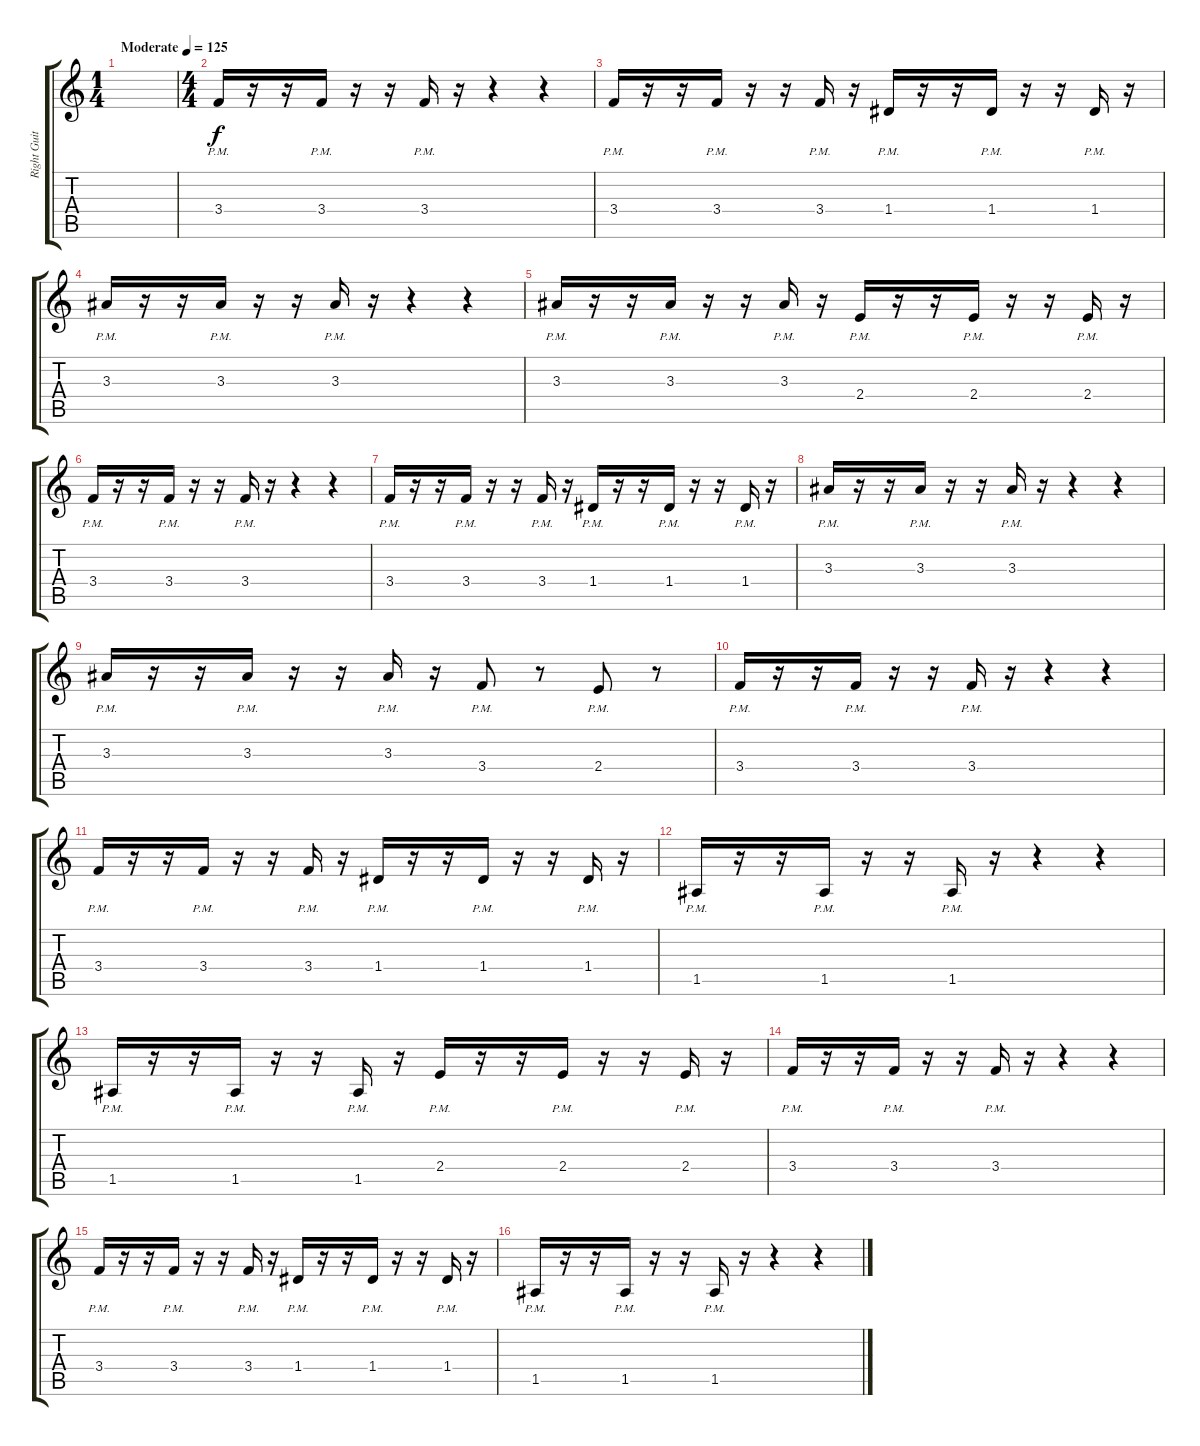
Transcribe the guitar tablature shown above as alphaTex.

\track ("Right Guitar" "Right Guit") {instrument overdrivenguitar}
\staff {score tabs}
\tuning (E4 B3 G3 D3 A2 E2) {hide}
\ts (1 4)
\tempo (125 "Moderate")
\clef g2
\ks c
|
\ts (4 4)
3.4{pm}.16 r.16 r.16 3.4{pm}.16 r.16 r.16 3.4{pm}.16 r.16 r.4 r.4 |
3.4{pm}.16 r.16 r.16 3.4{pm}.16 r.16 r.16 3.4{pm}.16 r.16 1.4{pm}.16 r.16 r.16 1.4{pm}.16 r.16 r.16 1.4{pm}.16 r.16 |
3.3{pm}.16 r.16 r.16 3.3{pm}.16 r.16 r.16 3.3{pm}.16 r.16 r.4 r.4 |
3.3{pm}.16 r.16 r.16 3.3{pm}.16 r.16 r.16 3.3{pm}.16 r.16 2.4{pm}.16 r.16 r.16 2.4{pm}.16 r.16 r.16 2.4{pm}.16 r.16 |
3.4{pm}.16 r.16 r.16 3.4{pm}.16 r.16 r.16 3.4{pm}.16 r.16 r.4 r.4 |
3.4{pm}.16 r.16 r.16 3.4{pm}.16 r.16 r.16 3.4{pm}.16 r.16 1.4{pm}.16 r.16 r.16 1.4{pm}.16 r.16 r.16 1.4{pm}.16 r.16 |
3.3{pm}.16 r.16 r.16 3.3{pm}.16 r.16 r.16 3.3{pm}.16 r.16 r.4 r.4 |
3.3{pm}.16 r.16 r.16 3.3{pm}.16 r.16 r.16 3.3{pm}.16 r.16 3.4{pm}.8 r.8 2.4{pm}.8 r.8 |
3.4{pm}.16 r.16 r.16 3.4{pm}.16 r.16 r.16 3.4{pm}.16 r.16 r.4 r.4 |
3.4{pm}.16 r.16 r.16 3.4{pm}.16 r.16 r.16 3.4{pm}.16 r.16 1.4{pm}.16 r.16 r.16 1.4{pm}.16 r.16 r.16 1.4{pm}.16 r.16 |
1.5{pm}.16 r.16 r.16 1.5{pm}.16 r.16 r.16 1.5{pm}.16 r.16 r.4 r.4 |
1.5{pm}.16 r.16 r.16 1.5{pm}.16 r.16 r.16 1.5{pm}.16 r.16 2.4{pm}.16 r.16 r.16 2.4{pm}.16 r.16 r.16 2.4{pm}.16 r.16 |
3.4{pm}.16 r.16 r.16 3.4{pm}.16 r.16 r.16 3.4{pm}.16 r.16 r.4 r.4 |
3.4{pm}.16 r.16 r.16 3.4{pm}.16 r.16 r.16 3.4{pm}.16 r.16 1.4{pm}.16 r.16 r.16 1.4{pm}.16 r.16 r.16 1.4{pm}.16 r.16 |
1.5{pm}.16 r.16 r.16 1.5{pm}.16 r.16 r.16 1.5{pm}.16 r.16 r.4 r.4
